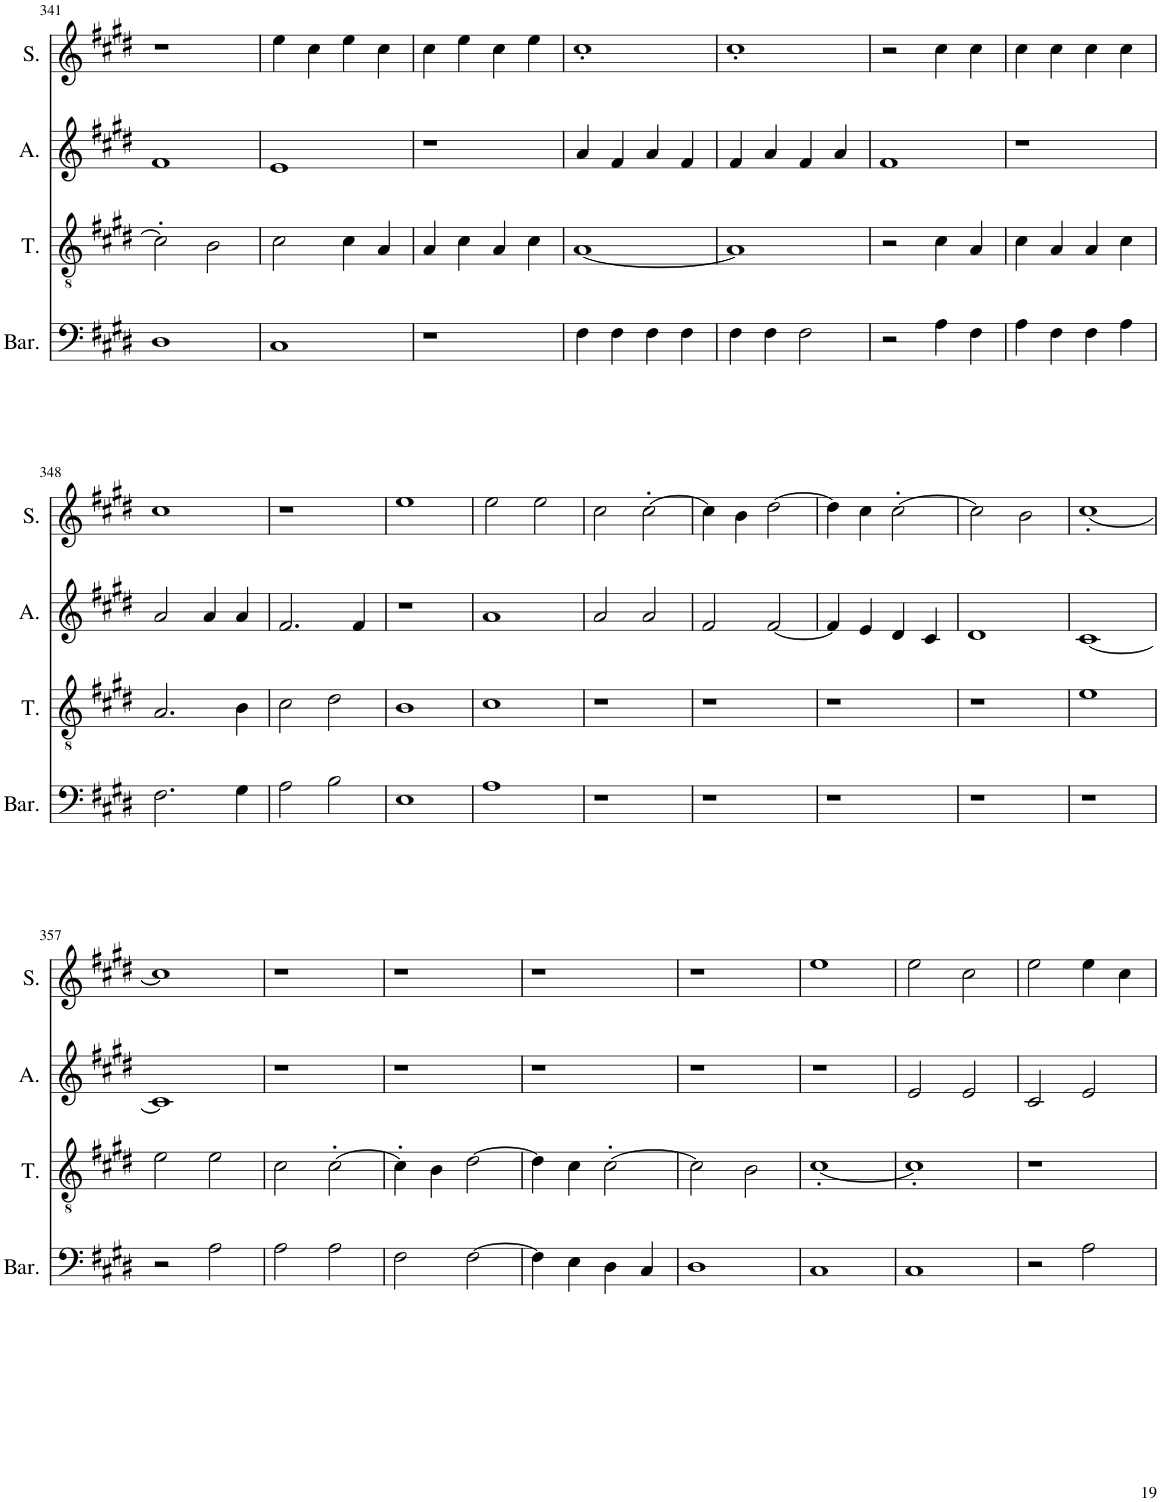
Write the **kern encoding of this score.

**kern	**kern	**kern	**kern
*part4	*part3	*part2	*part1
*staff4	*staff3	*staff2	*staff1
*I"Baryton	*I"Ténor	*I"Alto	*I"Soprano
*I'Bar.	*I'T.	*I'A.	*I'S.
!!LO:PB:g=z
*clefF4	*clefGv2	*clefG2	*clefG2
*k[f#c#g#d#]	*k[f#c#g#d#]	*k[f#c#g#d#]	*k[f#c#g#d#]
*M2/2	*M2/2	*M2/2	*M2/2
=341	=341	=341	=341
1D#	2c#'\]	1f#	1r
.	2B\	.	.
=342	=342	=342	=342
1C#	2c#\	1e	4ee\
.	.	.	4cc#\
.	4c#\	.	4ee\
.	4A/	.	4cc#\
=343	=343	=343	=343
1r	4A/	1r	4cc#\
.	4c#\	.	4ee\
.	4A/	.	4cc#\
.	4c#\	.	4ee\
=344	=344	=344	=344
4F#\	[1A	4a/	1cc#'
4F#\	.	4f#/	.
4F#\	.	4a/	.
4F#\	.	4f#/	.
=345	=345	=345	=345
4F#\	1A]	4f#/	1cc#'
4F#\	.	4a/	.
2F#\	.	4f#/	.
.	.	4a/	.
=346	=346	=346	=346
2r	2r	1f#	2r
4A\	4c#\	.	4cc#\
4F#\	4A/	.	4cc#\
=347	=347	=347	=347
4A\	4c#\	1r	4cc#\
4F#\	4A/	.	4cc#\
4F#\	4A/	.	4cc#\
4A\	4c#\	.	4cc#\
!!LO:LB:g=z
=348	=348	=348	=348
2.F#\	2.A/	2a/	1cc#
.	.	4a/	.
4G#\	4B\	4a/	.
=349	=349	=349	=349
2A\	2c#\	2.f#/	1r
2B\	2d#\	.	.
.	.	4f#/	.
=350	=350	=350	=350
1E	1B	1r	1ee
=351	=351	=351	=351
1A	1c#	1a	2ee\
.	.	.	2ee\
=352	=352	=352	=352
1r	1r	2a/	2cc#\
.	.	2a/	[2cc#'\
=353	=353	=353	=353
1r	1r	2f#/	4cc#\]
.	.	.	4b\
.	.	[2f#/	[2dd#\
=354	=354	=354	=354
1r	1r	4f#/]	4dd#\]
.	.	4e/	4cc#\
.	.	4d#/	[2cc#'\
.	.	4c#/	.
=355	=355	=355	=355
1r	1r	1d#	2cc#\]
.	.	.	2b\
=356	=356	=356	=356
1r	1e	[1c#	[1cc#'
!!LO:LB:g=z
=357	=357	=357	=357
2r	2e\	1c#]	1cc#]
2A\	2e\	.	.
=358	=358	=358	=358
2A\	2c#\	1r	1r
2A\	[2c#'\	.	.
=359	=359	=359	=359
2F#\	4c#'\]	1r	1r
.	4B\	.	.
[2F#\	[2d#\	.	.
=360	=360	=360	=360
4F#\]	4d#\]	1r	1r
4E\	4c#\	.	.
4D#\	[2c#'\	.	.
4C#/	.	.	.
=361	=361	=361	=361
1D#	2c#\]	1r	1r
.	2B\	.	.
=362	=362	=362	=362
1C#	[1c#'	1r	1ee
=363	=363	=363	=363
1C#	1c#']	2e/	2ee\
.	.	2e/	2cc#\
=364	=364	=364	=364
2r	1r	2c#/	2ee\
2A\	.	2e/	4ee\
.	.	.	4cc#\
=	=	=	=
*-	*-	*-	*-
